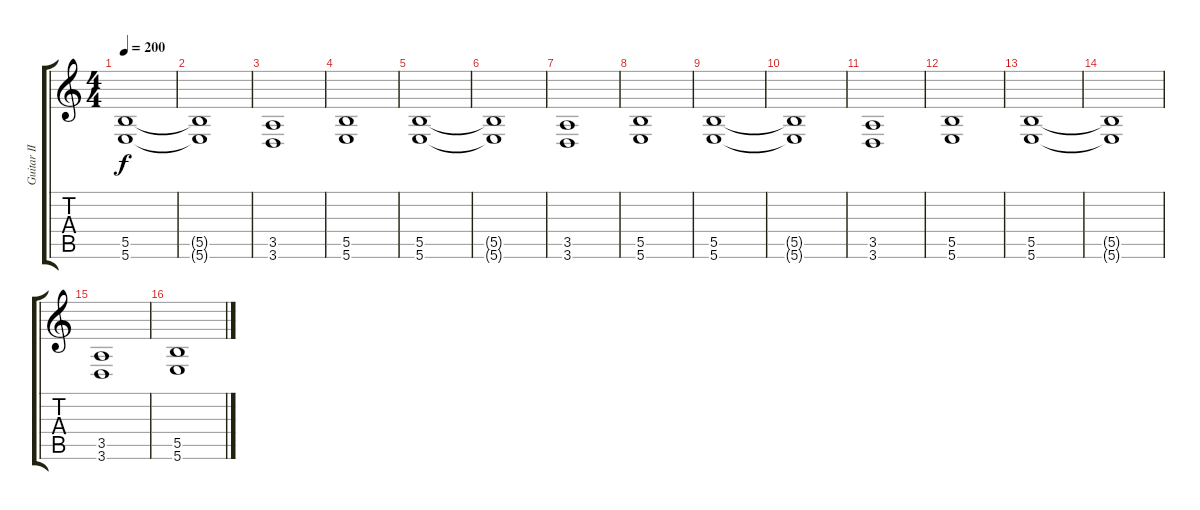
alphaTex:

\track ("Guitar II" "Guitar II") {instrument distortionguitar bank 255}
\staff {score tabs}
\tuning (Db4 Ab3 E3 B2 Gb2 B1) {hide}
\ts (4 4)
\tempo 200
\clef g2
\ks c
(5.5 5.6).1{dy f} |
(5.5{t} 5.6{t}).1 |
(3.5 3.6).1 |
(5.5 5.6).1 |
(5.5 5.6).1 |
(5.5{t} 5.6{t}).1 |
(3.5 3.6).1 |
(5.5 5.6).1 |
(5.5 5.6).1 |
(5.5{t} 5.6{t}).1 |
(3.5 3.6).1 |
(5.5 5.6).1 |
(5.5 5.6).1 |
(5.5{t} 5.6{t}).1 |
(3.5 3.6).1 |
(5.5 5.6).1
